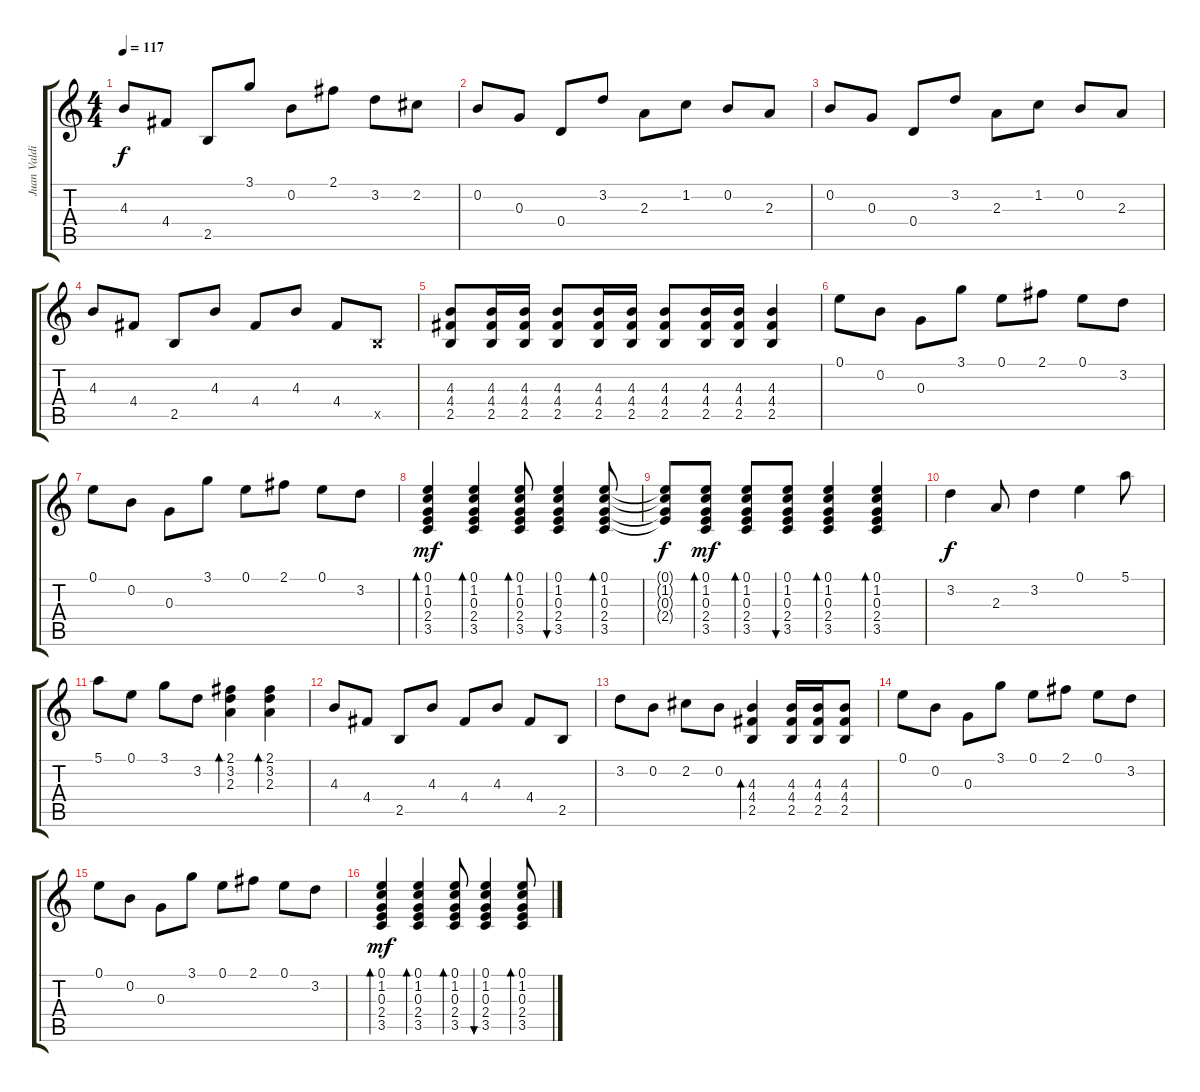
\track ("Juan Valdivia - Guitarra 1" "Juan Valdi") {instrument acousticguitarsteel}
\staff {score tabs}
\tuning (E4 B3 G3 D3 A2 E2) {hide}
\ts (4 4)
\tempo 117
\clef g2
\ks c
4.3.8{dy f} 4.4.8 2.5.8 3.1.8 0.2.8 2.1.8 3.2.8 2.2.8 |
0.2.8 0.3.8 0.4.8 3.2.8 2.3.8 1.2.8 0.2.8 2.3.8 |
0.2.8 0.3.8 0.4.8 3.2.8 2.3.8 1.2.8 0.2.8 2.3.8 |
4.3.8 4.4.8 2.5.8 4.3.8 4.4.8 4.3.8 4.4.8 2.5{x}.8 |
(4.3 4.4 2.5).8 (4.3 4.4 2.5).16 (4.3 4.4 2.5).16 (4.3 4.4 2.5).8 (4.3 4.4 2.5).16 (4.3 4.4 2.5).16 (4.3 4.4 2.5).8 (4.3 4.4 2.5).16 (4.3 4.4 2.5).16 (4.3 4.4 2.5).4 |
0.1.8 0.2.8 0.3.8 3.1.8 0.1.8 2.1.8 0.1.8 3.2.8 |
0.1.8 0.2.8 0.3.8 3.1.8 0.1.8 2.1.8 0.1.8 3.2.8 |
(0.1 1.2 0.3 2.4 3.5).4{bd 120 dy mf} (0.1 1.2 0.3 2.4 3.5).4{bd 120} (0.1 1.2 0.3 2.4 3.5).8{bd 120} (0.1 1.2 0.3 2.4 3.5).4{bu 120} (0.1 1.2 0.3 2.4 3.5).8{bd 120} |
(0.1{t} 1.2{t} 0.3{t} 2.4{t}).8{dy f} (0.1 1.2 0.3 2.4 3.5).8{bd 120 dy mf} (0.1 1.2 0.3 2.4 3.5).8{bd 120} (0.1 1.2 0.3 2.4 3.5).8{bu 120} (0.1 1.2 0.3 2.4 3.5).4{bd 120} (0.1 1.2 0.3 2.4 3.5).4{bd 120} |
3.2.4{dy f} 2.3.8 3.2.4 0.1.4 5.1.8 |
5.1.8 0.1.8 3.1.8 3.2.8 (2.1 3.2 2.3).4{bd 120} (2.1 3.2 2.3).4{bd 120} |
4.3.8 4.4.8 2.5.8 4.3.8 4.4.8 4.3.8 4.4.8 2.5.8 |
3.2.8 0.2.8 2.2.8 0.2.8 (4.3 4.4 2.5).4{bd 120} (4.3 4.4 2.5).16 (4.3 4.4 2.5).16 (4.3 4.4 2.5).8 |
0.1.8 0.2.8 0.3.8 3.1.8 0.1.8 2.1.8 0.1.8 3.2.8 |
0.1.8 0.2.8 0.3.8 3.1.8 0.1.8 2.1.8 0.1.8 3.2.8 |
(0.1 1.2 0.3 2.4 3.5).4{bd 120 dy mf} (0.1 1.2 0.3 2.4 3.5).4{bd 120} (0.1 1.2 0.3 2.4 3.5).8{bd 120} (0.1 1.2 0.3 2.4 3.5).4{bu 120} (0.1 1.2 0.3 2.4 3.5).8{bd 120}
